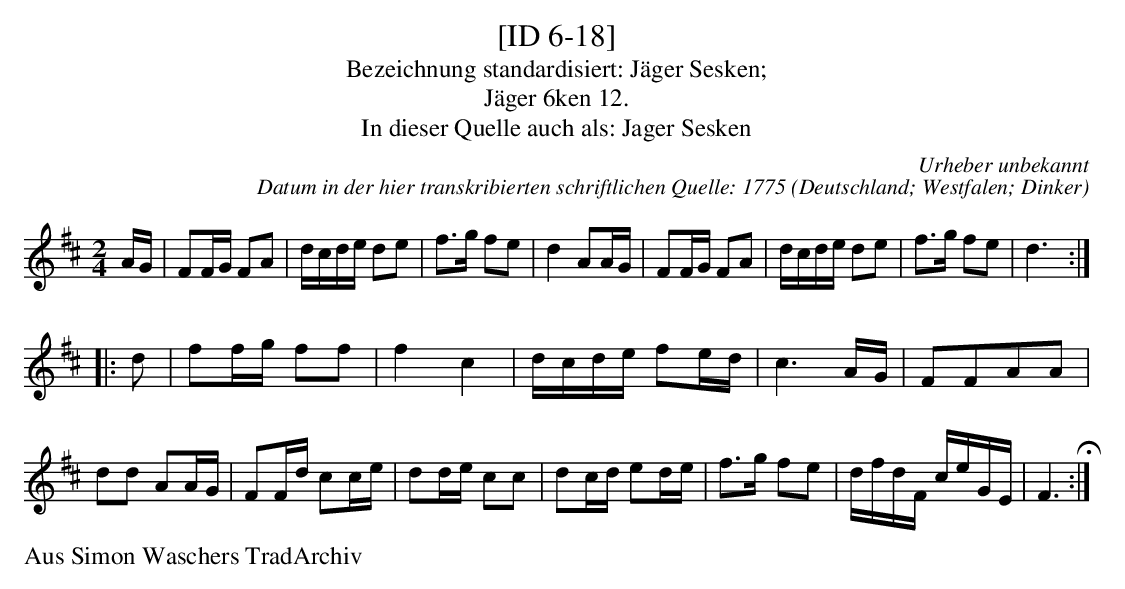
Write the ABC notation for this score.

X:1
T:[ID 6-18]
T:Bezeichnung standardisiert: J\"ager Sesken;
T:J\"ager 6ken 12.
T:In dieser Quelle auch als: Jager Sesken
C:Urheber unbekannt
C:Datum in der hier transkribierten schriftlichen Quelle: 1775
O:Deutschland; Westfalen; Dinker
L:1/16
M:2/4
K:D
AG |\ %auftakt
F2FG F2A2 | dcde d2e2 | f3g f2e2 | d4A2AG | F2FG F2A2 | dcde d2e2 | f3g f2e2 | d6 ::
d2 |\ %auftakt
f2fg f2f2 | f4c4 | dcde f2ed | c6AG | F2F2A2A2 | d2d2 A2AG | F2Fd c2ce | d2de c2c2 | d2cd e2de | f2>g2 f2e2 | dfdF ceGE | F6 H:|
